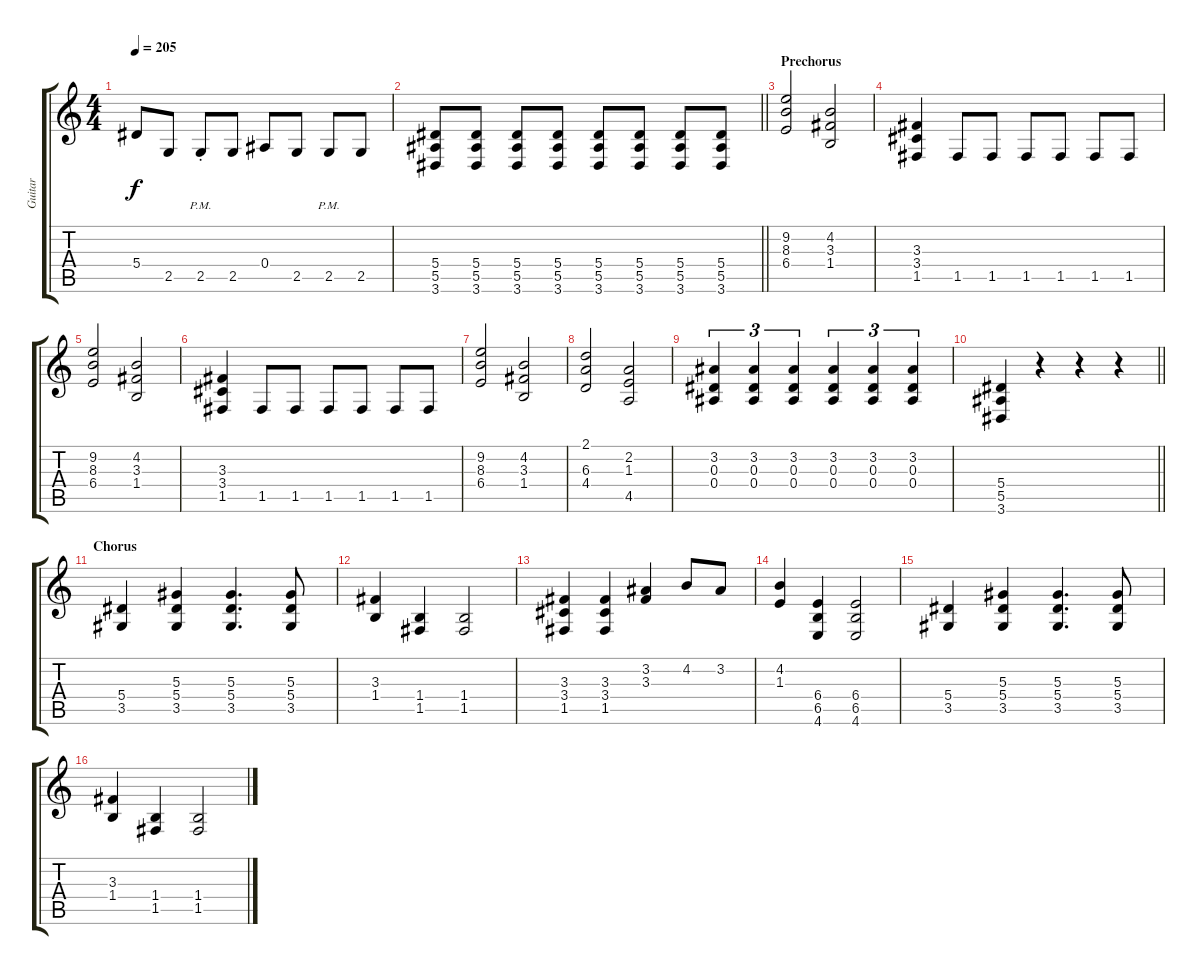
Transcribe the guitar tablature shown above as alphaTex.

\track ("Guitar" "Guitar") {instrument distortionguitar}
\staff {score tabs}
\tuning (C4 G3 Eb3 Bb2 F2 C2) {hide}
\ts (4 4)
\tempo 205
\clef g2
\ks c
5.4.8{dy f} 2.5.8 2.5{pm st}.8 2.5.8 0.4.8 2.5.8 2.5{pm}.8 2.5.8 |
\barLineRight lightlight
(5.4 5.5 3.6).8 (5.4 5.5 3.6).8 (5.4 5.5 3.6).8 (5.4 5.5 3.6).8 (5.4 5.5 3.6).8 (5.4 5.5 3.6).8 (5.4 5.5 3.6).8 (5.4 5.5 3.6).8 |
\section ("" "Prechorus")
(9.2 8.3 6.4).2 (4.2 3.3 1.4).2 |
(3.3 3.4 1.5).4 1.5.8 1.5.8 1.5.8 1.5.8 1.5.8 1.5.8 |
(9.2 8.3 6.4).2 (4.2 3.3 1.4).2 |
(3.3 3.4 1.5).4 1.5.8 1.5.8 1.5.8 1.5.8 1.5.8 1.5.8 |
(9.2 8.3 6.4).2 (4.2 3.3 1.4).2 |
(2.1 6.3 4.4).2 (2.2 1.3 4.5).2 |
(3.2 0.3 0.4).4{tu (3 2)} (3.2 0.3 0.4).4{tu (3 2)} (3.2 0.3 0.4).4{tu (3 2)} (3.2 0.3 0.4).4{tu (3 2)} (3.2 0.3 0.4).4{tu (3 2)} (3.2 0.3 0.4).4{tu (3 2)} |
\barLineRight lightlight
(5.4 5.5 3.6).4 r.4 r.4 r.4 |
\section ("" "Chorus")
(5.4 3.5).4 (5.3 5.4 3.5).4 (5.3 5.4 3.5).4{d} (5.3 5.4 3.5).8 |
(3.3 1.4).4 (1.4 1.5).4 (1.4 1.5).2 |
(3.3 3.4 1.5).4 (3.3 3.4 1.5).4 (3.2 3.3).4 4.2.8 3.2.8 |
(4.2 1.3).4 (6.4 6.5 4.6).4 (6.4 6.5 4.6).2 |
(5.4 3.5).4 (5.3 5.4 3.5).4 (5.3 5.4 3.5).4{d} (5.3 5.4 3.5).8 |
(3.3 1.4).4 (1.4 1.5).4 (1.4 1.5).2
